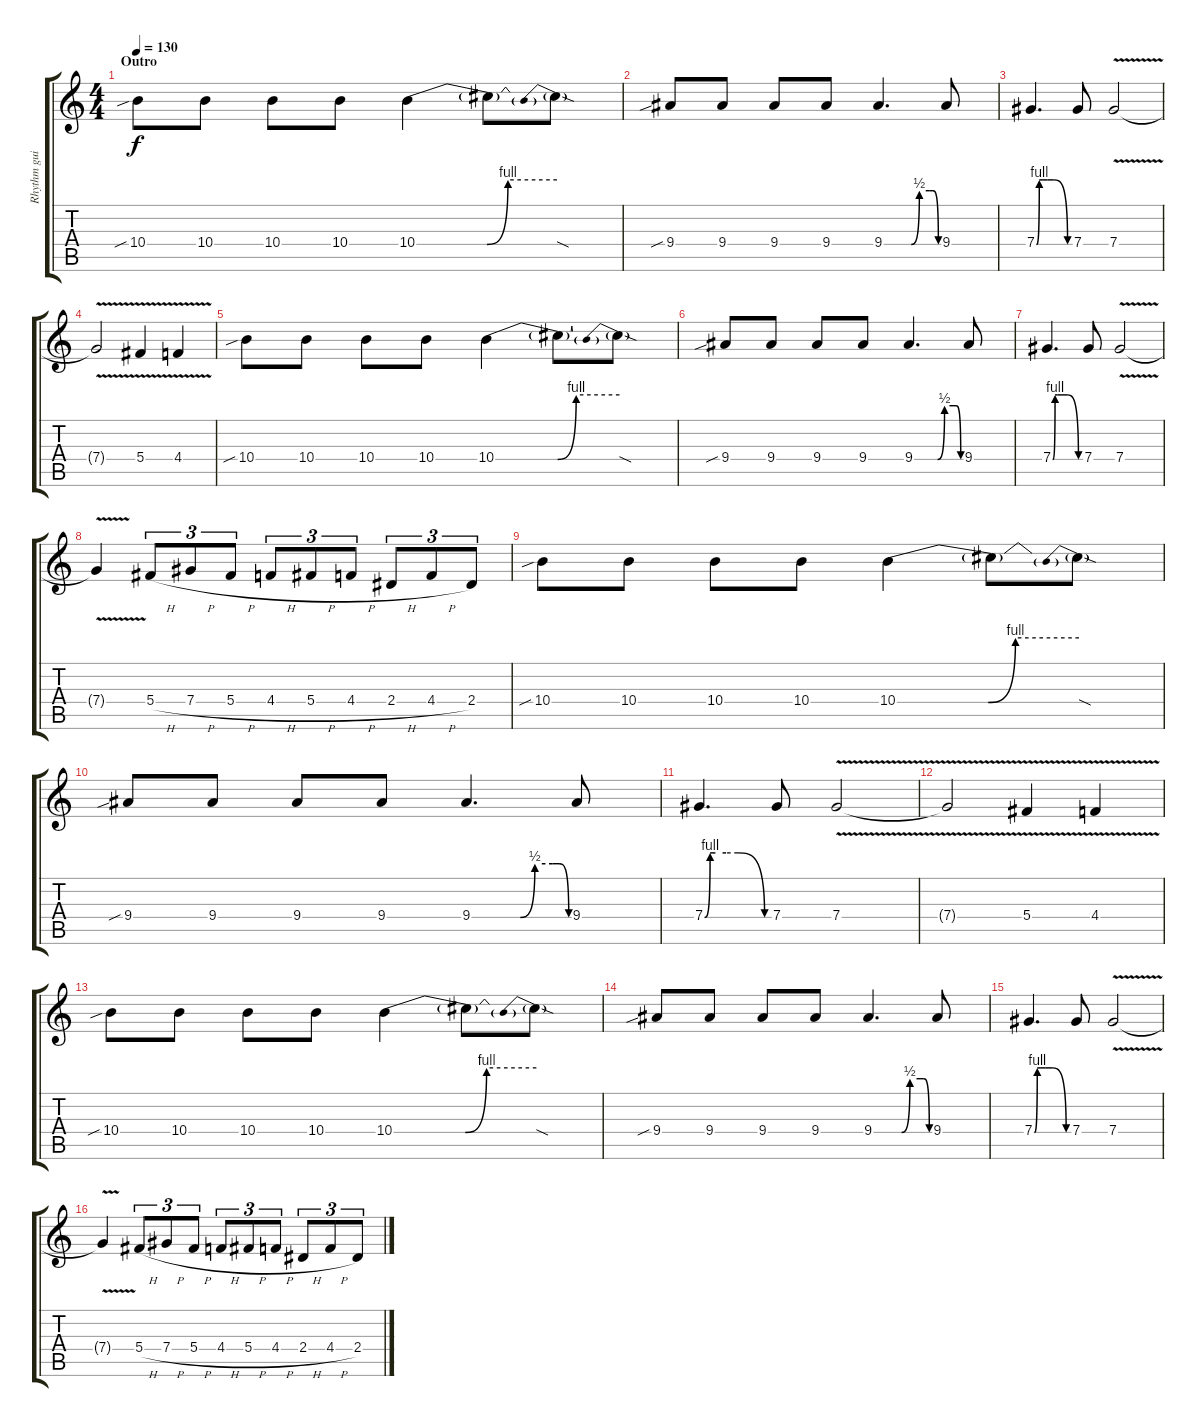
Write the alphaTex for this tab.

\track ("Rhythm guitar" "Rhythm gui") {instrument overdrivenguitar}
\staff {score tabs}
\tuning (Eb4 Bb3 Gb3 Db3 Ab2 Eb2) {hide}
\ts (4 4)
\section ("" "Outro")
\tempo 130
\clef g2
\ks c
10.4{sib}.8{dy f volume 14 balance 13} 10.4.8 10.4.8 10.4.8 10.4{be (custom 0 0 30 0 39 4 60 4)}.4 10.4{t}.8 10.4{be (prebend 0 4 60 4) sod t}.8 |
9.4{sib}.8 9.4.8 9.4.8 9.4.8 9.4{be (custom 0 0 20 0 25 0 30 0 39 2 50 2 54 2 60 0)}.4{d} 9.4.8 |
7.4{be (custom 0 0 5 4 10 4 20 4 31 4 56 0 60 0)}.4{d} 7.4.8 7.4{v}.2 |
7.4{t}.2 5.4{v}.4{volume 11} 4.4{v}.4 |
10.4{sib}.8{volume 14} 10.4.8 10.4.8 10.4.8 10.4{be (custom 0 0 30 0 39 4 60 4)}.4 10.4{t}.8 10.4{be (prebend 0 4 60 4) sod t}.8 |
9.4{sib}.8 9.4.8 9.4.8 9.4.8 9.4{be (custom 0 0 20 0 25 0 30 0 39 2 50 2 54 2 60 0)}.4{d} 9.4.8 |
7.4{be (custom 0 0 5 4 10 4 20 4 31 4 56 0 60 0)}.4{d} 7.4.8 7.4{v}.2 |
7.4{t}.4 5.4{h}.8{tu (3 2) volume 13} 7.4{h}.8{tu (3 2)} 5.4{h}.8{tu (3 2)} 4.4{h}.8{tu (3 2)} 5.4{h}.8{tu (3 2)} 4.4{h}.8{tu (3 2)} 2.4{h}.8{tu (3 2)} 4.4{h}.8{tu (3 2)} 2.4.8{tu (3 2)} |
10.4{sib}.8{volume 14} 10.4.8 10.4.8 10.4.8 10.4{be (custom 0 0 30 0 39 4 60 4)}.4 10.4{t}.8 10.4{be (prebend 0 4 60 4) sod t}.8 |
9.4{sib}.8 9.4.8 9.4.8 9.4.8 9.4{be (custom 0 0 20 0 25 0 30 0 39 2 50 2 54 2 60 0)}.4{d} 9.4.8 |
7.4{be (custom 0 0 5 4 10 4 20 4 31 4 56 0 60 0)}.4{d} 7.4.8 7.4{v}.2 |
7.4{t}.2 5.4{v}.4{volume 11} 4.4{v}.4 |
10.4{sib}.8{volume 14} 10.4.8 10.4.8 10.4.8 10.4{be (custom 0 0 30 0 39 4 60 4)}.4 10.4{t}.8 10.4{be (prebend 0 4 60 4) sod t}.8 |
9.4{sib}.8 9.4.8 9.4.8 9.4.8 9.4{be (custom 0 0 20 0 25 0 30 0 39 2 50 2 54 2 60 0)}.4{d} 9.4.8 |
7.4{be (custom 0 0 5 4 10 4 20 4 31 4 56 0 60 0)}.4{d} 7.4.8 7.4{v}.2 |
7.4{t}.4 5.4{h}.8{tu (3 2) volume 13} 7.4{h}.8{tu (3 2)} 5.4{h}.8{tu (3 2)} 4.4{h}.8{tu (3 2)} 5.4{h}.8{tu (3 2)} 4.4{h}.8{tu (3 2)} 2.4{h}.8{tu (3 2)} 4.4{h}.8{tu (3 2)} 2.4.8{tu (3 2)}
